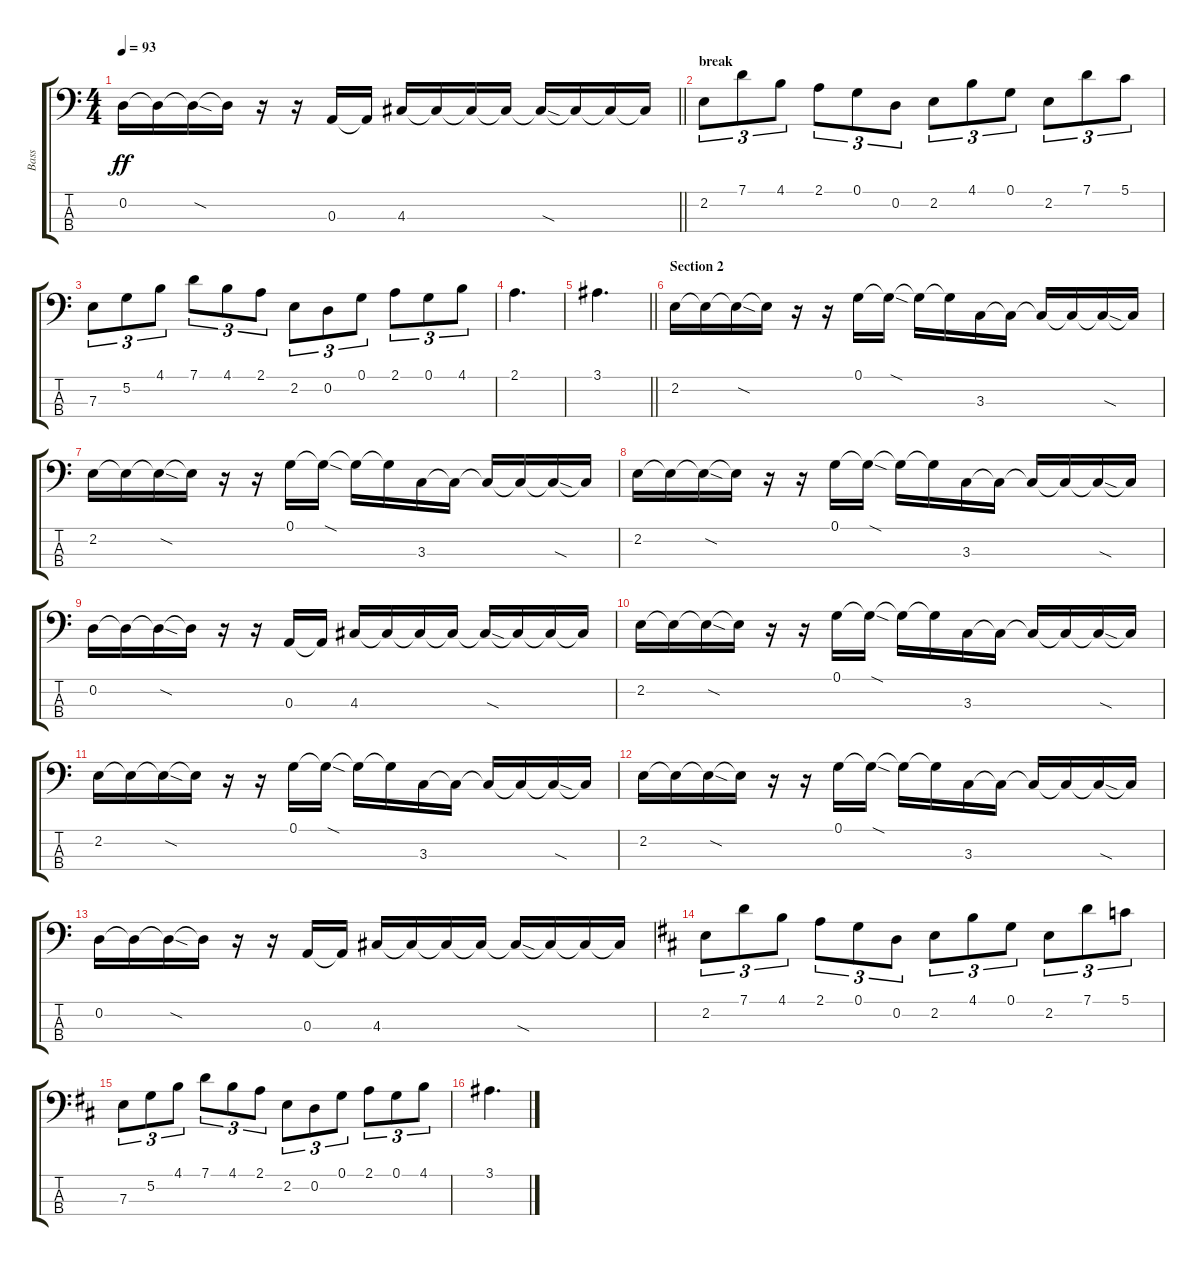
\track ("Bass" "Bass") {instrument electricbassfinger}
\staff {score tabs}
\tuning (G2 D2 A1 E1) {hide}
\ts (4 4)
\tempo 93
\clef f4
\barLineRight lightlight
\ks c
0.2.16{dy ff} 0.2{t}.16 0.2{sod t}.16 0.2{t}.16 r.16 r.16 0.3.16 0.3{t}.16 4.3.16 4.3{t}.16 4.3{t}.16 4.3{t}.16 4.3{sod t}.16 4.3{t}.16 4.3{t}.16 4.3{t}.16 |
\section ("" "break")
2.2.8{tu (3 2)} 7.1.8{tu (3 2)} 4.1.8{tu (3 2)} 2.1.8{tu (3 2)} 0.1.8{tu (3 2)} 0.2.8{tu (3 2)} 2.2.8{tu (3 2)} 4.1.8{tu (3 2)} 0.1.8{tu (3 2)} 2.2.8{tu (3 2)} 7.1.8{tu (3 2)} 5.1.8{tu (3 2)} |
7.3.8{tu (3 2)} 5.2.8{tu (3 2)} 4.1.8{tu (3 2)} 7.1.8{tu (3 2)} 4.1.8{tu (3 2)} 2.1.8{tu (3 2)} 2.2.8{tu (3 2)} 0.2.8{tu (3 2)} 0.1.8{tu (3 2)} 2.1.8{tu (3 2)} 0.1.8{tu (3 2)} 4.1.8{tu (3 2)} |
2.1.4{d} |
\barLineRight lightlight
3.1.4{d} |
\section ("" "Section 2")
2.2.16 2.2{t}.16 2.2{sod t}.16 2.2{t}.16 r.16 r.16 0.1.16 0.1{sod t}.16 0.1{t}.16 0.1{t}.16 3.3.16 3.3{t}.16 3.3{t}.16 3.3{t}.16 3.3{sod t}.16 3.3{t}.16 |
2.2.16 2.2{t}.16 2.2{sod t}.16 2.2{t}.16 r.16 r.16 0.1.16 0.1{sod t}.16 0.1{t}.16 0.1{t}.16 3.3.16 3.3{t}.16 3.3{t}.16 3.3{t}.16 3.3{sod t}.16 3.3{t}.16 |
2.2.16 2.2{t}.16 2.2{sod t}.16 2.2{t}.16 r.16 r.16 0.1.16 0.1{sod t}.16 0.1{t}.16 0.1{t}.16 3.3.16 3.3{t}.16 3.3{t}.16 3.3{t}.16 3.3{sod t}.16 3.3{t}.16 |
0.2.16 0.2{t}.16 0.2{sod t}.16 0.2{t}.16 r.16 r.16 0.3.16 0.3{t}.16 4.3.16 4.3{t}.16 4.3{t}.16 4.3{t}.16 4.3{sod t}.16 4.3{t}.16 4.3{t}.16 4.3{t}.16 |
2.2.16 2.2{t}.16 2.2{sod t}.16 2.2{t}.16 r.16 r.16 0.1.16 0.1{sod t}.16 0.1{t}.16 0.1{t}.16 3.3.16 3.3{t}.16 3.3{t}.16 3.3{t}.16 3.3{sod t}.16 3.3{t}.16 |
2.2.16 2.2{t}.16 2.2{sod t}.16 2.2{t}.16 r.16 r.16 0.1.16 0.1{sod t}.16 0.1{t}.16 0.1{t}.16 3.3.16 3.3{t}.16 3.3{t}.16 3.3{t}.16 3.3{sod t}.16 3.3{t}.16 |
2.2.16 2.2{t}.16 2.2{sod t}.16 2.2{t}.16 r.16 r.16 0.1.16 0.1{sod t}.16 0.1{t}.16 0.1{t}.16 3.3.16 3.3{t}.16 3.3{t}.16 3.3{t}.16 3.3{sod t}.16 3.3{t}.16 |
0.2.16 0.2{t}.16 0.2{sod t}.16 0.2{t}.16 r.16 r.16 0.3.16 0.3{t}.16 4.3.16 4.3{t}.16 4.3{t}.16 4.3{t}.16 4.3{sod t}.16 4.3{t}.16 4.3{t}.16 4.3{t}.16 |
\ks d
2.2.8{tu (3 2)} 7.1.8{tu (3 2)} 4.1.8{tu (3 2)} 2.1.8{tu (3 2)} 0.1.8{tu (3 2)} 0.2.8{tu (3 2)} 2.2.8{tu (3 2)} 4.1.8{tu (3 2)} 0.1.8{tu (3 2)} 2.2.8{tu (3 2)} 7.1.8{tu (3 2)} 5.1.8{tu (3 2)} |
7.3.8{tu (3 2)} 5.2.8{tu (3 2)} 4.1.8{tu (3 2)} 7.1.8{tu (3 2)} 4.1.8{tu (3 2)} 2.1.8{tu (3 2)} 2.2.8{tu (3 2)} 0.2.8{tu (3 2)} 0.1.8{tu (3 2)} 2.1.8{tu (3 2)} 0.1.8{tu (3 2)} 4.1.8{tu (3 2)} |
3.1.4{d}
